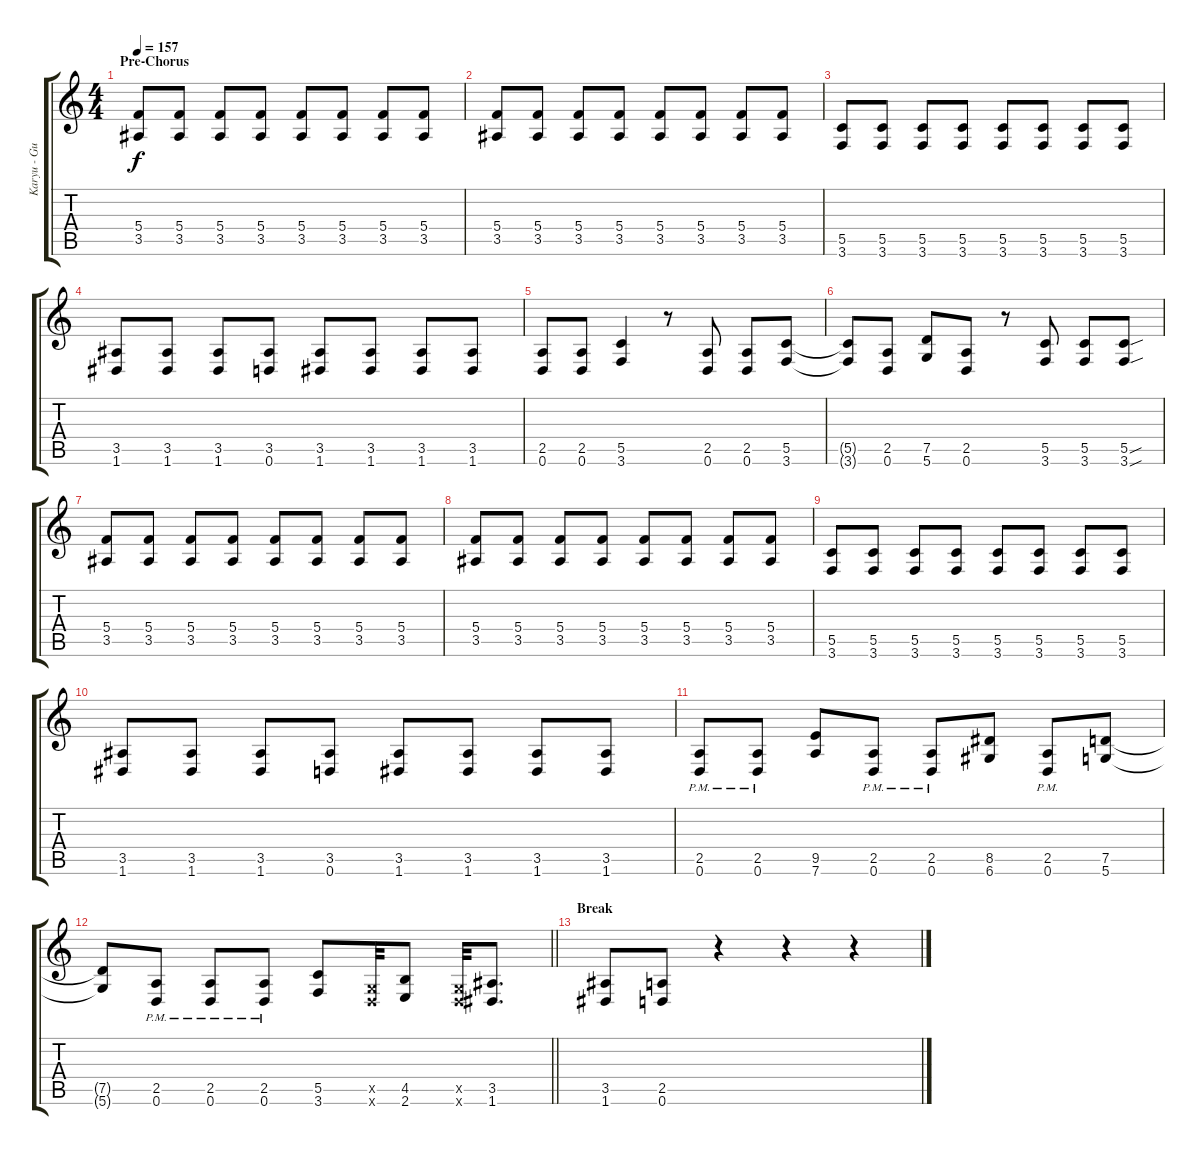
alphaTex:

\track ("Karyu - Guitar 2" "Karyu - Gu") {instrument overdrivenguitar}
\staff {score tabs}
\tuning (D4 A3 F3 C3 G2 D2) {hide}
\ts (4 4)
\section ("" "Pre-Chorus")
\tempo 157
\clef g2
\ks c
(5.4 3.5).8{dy f} (5.4 3.5).8 (5.4 3.5).8 (5.4 3.5).8 (5.4 3.5).8 (5.4 3.5).8 (5.4 3.5).8 (5.4 3.5).8 |
(5.4 3.5).8 (5.4 3.5).8 (5.4 3.5).8 (5.4 3.5).8 (5.4 3.5).8 (5.4 3.5).8 (5.4 3.5).8 (5.4 3.5).8 |
(5.5 3.6).8 (5.5 3.6).8 (5.5 3.6).8 (5.5 3.6).8 (5.5 3.6).8 (5.5 3.6).8 (5.5 3.6).8 (5.5 3.6).8 |
(3.5 1.6).8 (3.5 1.6).8 (3.5 1.6).8 (3.5 0.6).8 (3.5 1.6).8 (3.5 1.6).8 (3.5 1.6).8 (3.5 1.6).8 |
(2.5 0.6).8 (2.5 0.6).8 (5.5 3.6).4 r.8 (2.5 0.6).8 (2.5 0.6).8 (5.5 3.6).8 |
(5.5{t} 3.6{t}).8 (2.5 0.6).8 (7.5 5.6).8 (2.5 0.6).8 r.8 (5.5 3.6).8 (5.5 3.6).8 (5.5{sou} 3.6{sou}).8 |
(5.4 3.5).8 (5.4 3.5).8 (5.4 3.5).8 (5.4 3.5).8 (5.4 3.5).8 (5.4 3.5).8 (5.4 3.5).8 (5.4 3.5).8 |
(5.4 3.5).8 (5.4 3.5).8 (5.4 3.5).8 (5.4 3.5).8 (5.4 3.5).8 (5.4 3.5).8 (5.4 3.5).8 (5.4 3.5).8 |
(5.5 3.6).8 (5.5 3.6).8 (5.5 3.6).8 (5.5 3.6).8 (5.5 3.6).8 (5.5 3.6).8 (5.5 3.6).8 (5.5 3.6).8 |
(3.5 1.6).8 (3.5 1.6).8 (3.5 1.6).8 (3.5 0.6).8 (3.5 1.6).8 (3.5 1.6).8 (3.5 1.6).8 (3.5 1.6).8 |
(2.5{pm} 0.6{pm}).8 (2.5{pm} 0.6{pm}).8 (9.5 7.6).8 (2.5{pm} 0.6{pm}).8 (2.5{pm} 0.6{pm}).8 (8.5 6.6).8 (2.5{pm} 0.6{pm}).8 (7.5 5.6).8 |
\barLineRight lightlight
(7.5{t} 5.6{t}).8 (2.5{pm} 0.6{pm}).8 (2.5{pm} 0.6{pm}).8 (2.5{pm} 0.6{pm}).8 (5.5 3.6).8 (0.5{x} 0.6{x}).32 (4.5 2.6).8 (0.5{x} 0.6{x}).32 (3.5 1.6).8{d} |
\section ("" "Break")
(3.5 1.6).8 (2.5 0.6).8 r.4 r.4 r.4
